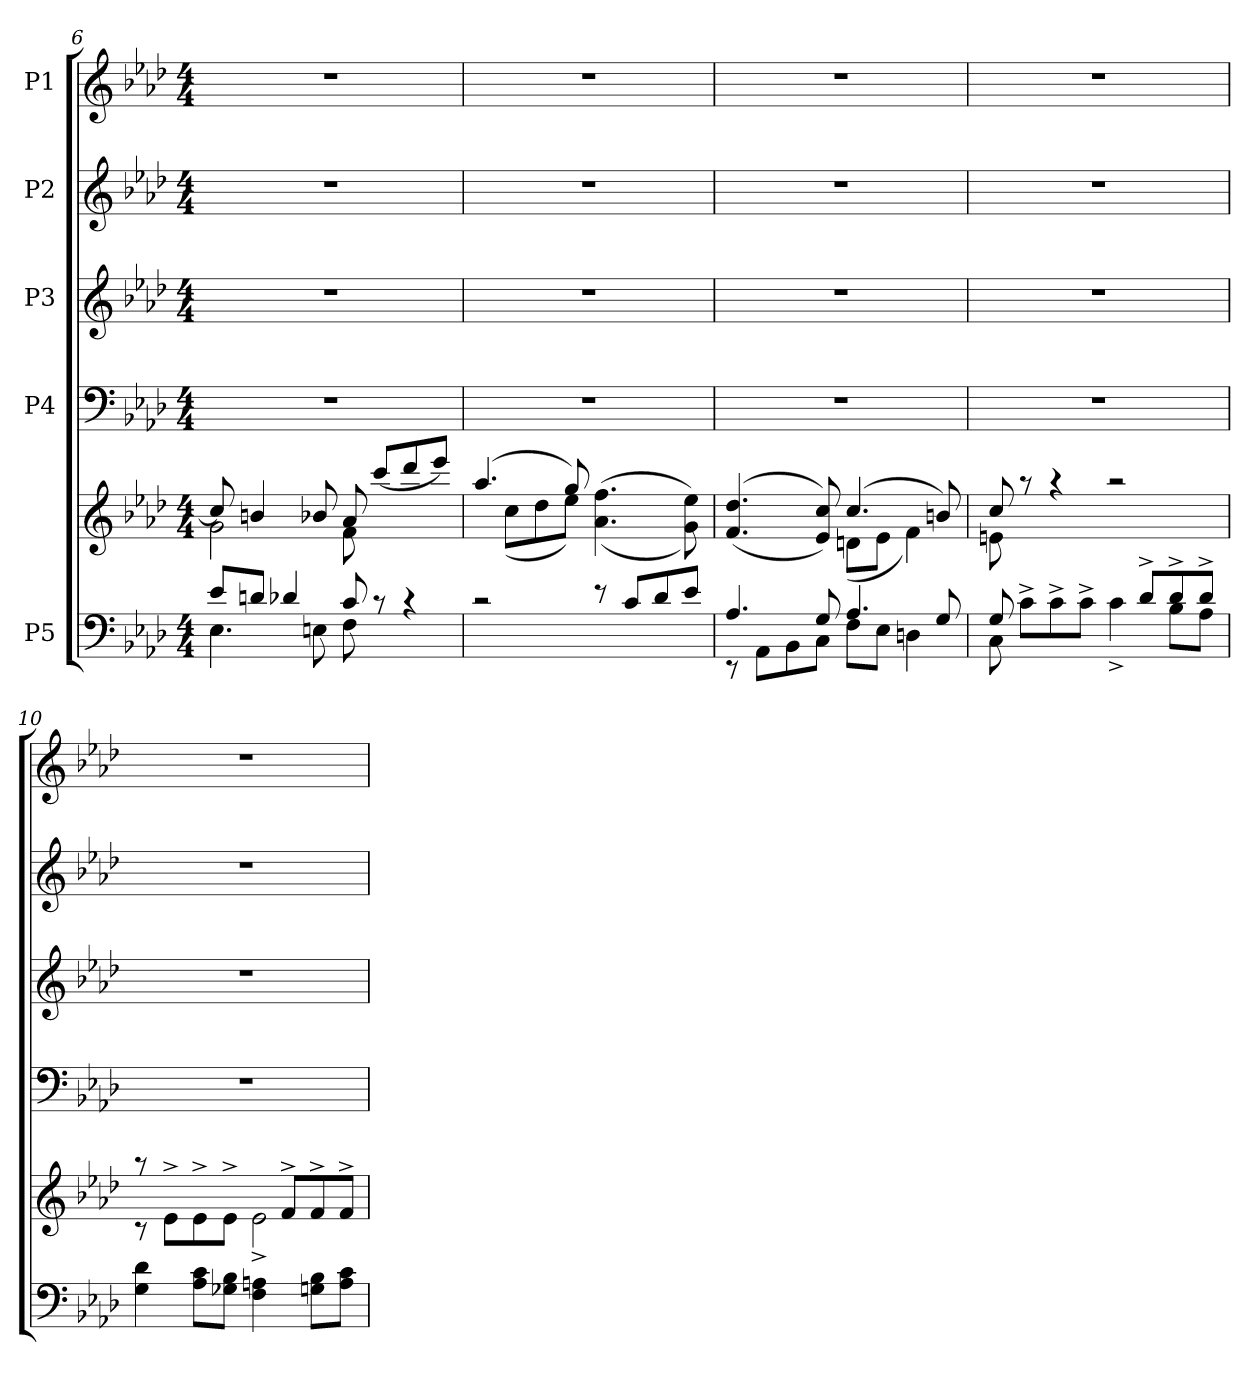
**kern	**kern	**kern	**kern	**kern	**kern
*part5	*part5	*part4	*part3	*part2	*part1
*staff6	*staff5	*staff4	*staff3	*staff2	*staff1
*I"P5	*	*I"P4	*I"P3	*I"P2	*I"P1
!!LO:LB:g=z
*clefF4	*clefG2	*clefF4	*clefG2	*clefG2	*clefG2
*	*	*	*ITrd7c12	*	*
*k[b-e-a-d-]	*k[b-e-a-d-]	*k[b-e-a-d-]	*k[b-e-a-d-]	*k[b-e-a-d-]	*k[b-e-a-d-]
*A-:	*A-:	*A-:	*A-:	*A-:	*A-:
*M4/4	*M4/4	*M4/4	*M4/4	*M4/4	*M4/4
=6	=6	=6	=6	=6	=6
*^	*^	*	*	*	*
8e-/L	4.E-\	8cc/]	2g\	1r	1r	1r	1r
8dn/J	.	4bn/	.	.	.	.	.
4d-X/	.	.	.	.	.	.	.
.	8En\	8b-X/	.	.	.	.	.
8c/	8F\	8a-/	8f\	.	.	.	.
8rc	4.ryy	(>8ccc/L	4.ryy	.	.	.	.
4rc	.	8ddd-/	.	.	.	.	.
.	.	8eee-/J)	.	.	.	.	.
=7	=7	=7	=7	=7	=7	=7	=7
2r	1ryy	(>4.aa-/	8ryy	1r	1r	1r	1r
.	.	.	(<8cc\L	.	.	.	.
.	.	.	8dd-\	.	.	.	.
.	.	8gg/)	8ee-\J)	.	.	.	.
8r	.	2ryy	(>(<4.a-\ 4.ff\	.	.	.	.
8c/L	.	.	.	.	.	.	.
8d-/	.	.	.	.	.	.	.
8e-/J	.	.	8g\ 8ee-\))	.	.	.	.
=8	=8	=8	=8	=8	=8	=8	=8
4.A-/	8rEE	(>(<4.f/ 4.dd-/	2ryy	1r	1r	1r	1r
.	8AA-\L	.	.	.	.	.	.
.	8BB-\	.	.	.	.	.	.
8G/	8C\J	8e-/ 8cc/))	.	.	.	.	.
4.A-/	8F\L	(>4.cc/	(<8dn\L	.	.	.	.
.	8E-\J	.	8e-\J	.	.	.	.
.	4Dn\	.	4f\)	.	.	.	.
8G/	.	8bn/)	.	.	.	.	.
=9	=9	=9	=9	=9	=9	=9	=9
8G/	8C\	8cc/	8en\	1r	1r	1r	1r
2ryy	8c^<\L	8raa	2..ryy	.	.	.	.
.	8c^<\	4raa	.	.	.	.	.
.	8c^<\J	.	.	.	.	.	.
.	4c^<\	2raa	.	.	.	.	.
8d-^>/L	.	.	.	.	.	.	.
8d-^>/	8B-\L	.	.	.	.	.	.
8d-^>/J	8A-\J	.	.	.	.	.	.
=10	=10	=10	=10	=10	=10	=10	=10
4G\ 4d-\	1ryy	8raa	8rc	1r	1r	1r	1r
.	.	2ryy	8e-^<\L	.	.	.	.
8A-\ 8c\L	.	.	8e-^<\	.	.	.	.
8G-X\ 8B-\J	.	.	8e-^<\J	.	.	.	.
4F\ 4An\	.	.	2e-^<\	.	.	.	.
.	.	8f^>/L	.	.	.	.	.
8Gn\ 8B-\L	.	8f^>/	.	.	.	.	.
8A\ 8c\J	.	8f^>/J	.	.	.	.	.
*v	*v	*	*	*	*	*	*
*	*v	*v	*	*	*	*
=	=	=	=	=	=
*-	*-	*-	*-	*-	*-
